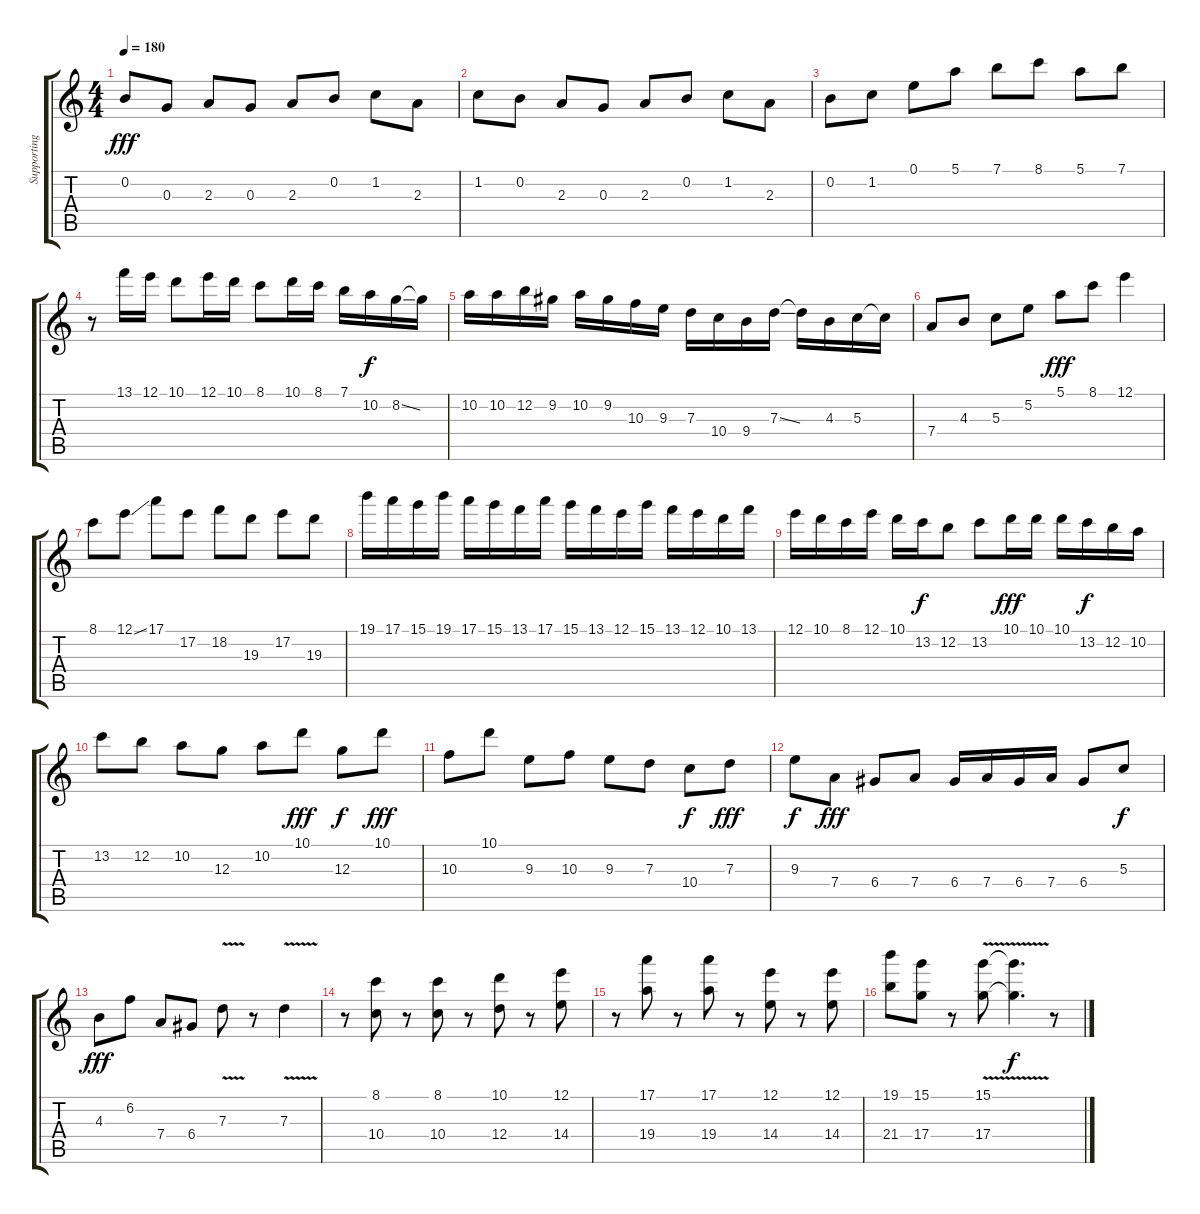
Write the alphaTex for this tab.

\track ("Supporting Track" "Supporting") {instrument acousticguitarsteel}
\staff {score tabs}
\tuning (E4 B3 G3 D3 A2 E2) {hide}
\ts (4 4)
\tempo 180
\clef g2
\ks c
0.2.8{dy fff} 0.3.8 2.3.8 0.3.8 2.3.8 0.2.8 1.2.8 2.3.8 |
1.2.8 0.2.8 2.3.8 0.3.8 2.3.8 0.2.8 1.2.8 2.3.8 |
0.2.8 1.2.8 0.1.8 5.1.8 7.1.8 8.1.8 5.1.8 7.1.8 |
r.8 13.1.16 12.1.16 10.1.8 12.1.16 10.1.16 8.1.8 10.1.16 8.1.16 7.1.16 10.2.16{dy f} 8.2{ss}.16 8.2{t}.16 |
10.2.16 10.2.16 12.2.16 9.2.16 10.2.16 9.2.16 10.3.16 9.3.16 7.3.16 10.4.16 9.4.16 7.3{ss}.16 7.3{t}.16 4.3.16 5.3.16 5.3{t}.16 |
7.4.8 4.3.8 5.3.8 5.2.8 5.1.8{dy fff} 8.1.8 12.1.4 |
8.1.8 12.1{ss}.8 17.1.8 17.2.8 18.2.8 19.3.8 17.2.8 19.3.8 |
19.1.16 17.1.16 15.1.16 19.1.16 17.1.16 15.1.16 13.1.16 17.1.16 15.1.16 13.1.16 12.1.16 15.1.16 13.1.16 12.1.16 10.1.16 13.1.16 |
12.1.16 10.1.16 8.1.16 12.1.16 10.1.16 13.2.16{dy f} 12.2.8 13.2.8 10.1.16{dy fff} 10.1.16 10.1.16 13.2.16{dy f} 12.2.16 10.2.16 |
13.2.8 12.2.8 10.2.8 12.3.8 10.2.8 10.1.8{dy fff} 12.3.8{dy f} 10.1.8{dy fff} |
10.3.8 10.1.8 9.3.8 10.3.8 9.3.8 7.3.8 10.4.8{dy f} 7.3.8{dy fff} |
9.3.8{dy f} 7.4.8{dy fff} 6.4.8 7.4.8 6.4.16 7.4.16 6.4.16 7.4.16 6.4.8 5.3.8{dy f} |
4.3.8{dy fff} 6.2.8 7.4.8 6.4.8 7.3{v}.8 r.8 7.3{v}.4 |
r.8 (8.1 10.4).8 r.8 (8.1 10.4).8 r.8 (10.1 12.4).8 r.8 (12.1 14.4).8 |
r.8 (17.1 19.4).8 r.8 (17.1 19.4).8 r.8 (12.1 14.4).8 r.8 (12.1 14.4).8 |
(19.1 21.4).8 (15.1 17.4).8 r.8 (15.1{v} 17.4{v}).8 (15.1{t} 17.4{t}).4{d dy f} r.8
